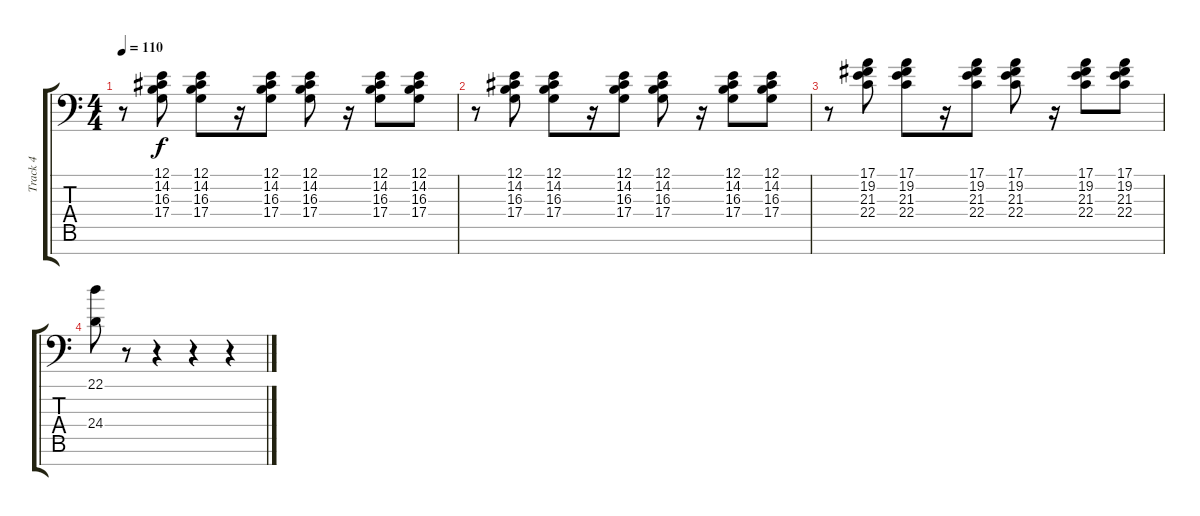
\track ("Track 4" "Track 4") {mute instrument acousticgrandpiano}
\staff {score tabs}
\tuning (E3 B2 G2 D2 A1 E1 A0) {hide}
\ts (4 4)
\tempo 110
\clef f4
\ks c
r.8{dy f} (12.1 14.2 16.3 17.4).8 (12.1 14.2 16.3 17.4).8 r.16 (12.1 14.2 16.3 17.4).8 (12.1 14.2 16.3 17.4).8 r.16 (12.1 14.2 16.3 17.4).8 (12.1 14.2 16.3 17.4).8 |
r.8 (12.1 14.2 16.3 17.4).8 (12.1 14.2 16.3 17.4).8 r.16 (12.1 14.2 16.3 17.4).8 (12.1 14.2 16.3 17.4).8 r.16 (12.1 14.2 16.3 17.4).8 (12.1 14.2 16.3 17.4).8 |
r.8 (17.1 19.2 21.3 22.4).8 (17.1 19.2 21.3 22.4).8 r.16 (17.1 19.2 21.3 22.4).8 (17.1 19.2 21.3 22.4).8 r.16 (17.1 19.2 21.3 22.4).8 (17.1 19.2 21.3 22.4).8 |
(22.1 24.4).8 r.8 r.4 r.4 r.4
